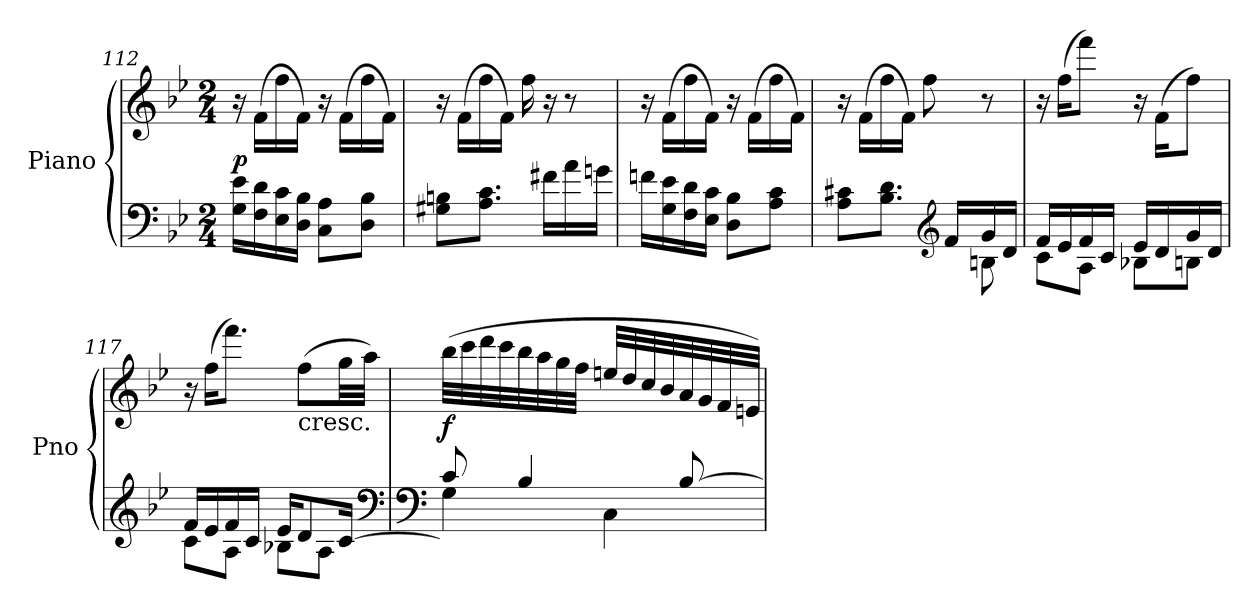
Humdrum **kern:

**kern	**kern	**dynam
*part1	*part1	*part1
*staff2	*staff1	*staff1/2
*I"Piano	*	*
*I'Pno	*	*
*clefF4	*clefG2	*
*k[b-e-]	*k[b-e-]	*
*B-:	*B-:	*
*M2/4	*M2/4	*
=112	=112	=112
!	!	!LO:DY:b
16G\ 16e-\LL	16r	p
16F\ 16d\	(16f\LL	.
16E-\ 16c\	16ff\	.
16D\ 16B-\JJ	16f\JJ)	.
8C\ 8A\L	16r	.
.	(16f\LL	.
8D\ 8B-\J	16ff\	.
.	16f\JJ)	.
=113	=113	=113
8G#X\ 8Bn\L	16r	.
.	(16f\LL	.
8.A\ 8.c\J	16ff\	.
.	16f\JJ)	.
.	16ff\	.
16f#X\LL	16r	.
16a\	8r	.
16gn\JJ	.	.
!!LO:LB:g=z
=114	=114	=114
16fn\LL	16r	.
16G\ 16e-\	(16f\LL	.
16F\ 16d\	16ff\	.
16E-\ 16c\JJ	16f\JJ)	.
8D\ 8B-\L	16r	.
.	(16f\LL	.
8A\ 8c\J	16ff\	.
.	16f\JJ)	.
=115	=115	=115
*^	*	*
8A\ 8c#X\L	4.ryy	16r	.
.	.	(16f\LL	.
8.B-\ 8.d\J	.	16ff\	.
.	.	16f\JJ)	.
.	.	8ff\	.
*clefG2	*	*	*
16f/LL	.	.	.
16g/	8Bn\	8r	.
16d/JJ	.	.	.
=116	=116	=116	=116
16f/LL	8c\L	16r	.
16e-/	.	(16ff\KL	.
16f/	8A\J	8fff\J)	.
16c/JJ	.	.	.
16e-/LL	8B-X\L	16r	.
16d/	.	(16f\KL	.
16g/	8Bn\J	8ff\J)	.
16d/JJ	.	.	.
=117	=117	=117	=117
16f/LL	8c\L	16r	.
16e-/	.	(16ff\KL	.
16f/	8A\J	8.fff\J)	.
16c/JJ	.	.	.
16e-/KL	8B-X\L	.	.
!	!	!LO:TX:b:t=cresc.	!
8d/	.	(8ff\L	.
.	8A\J	.	.
[16c/Jk	.	32gg\LL	.
.	.	32aa\JJJ)	.
*clefF4	*	*	*
!!LO:LB:g=z
=118	=118	=118	=118
*clefF4	*	*	*
!	!	!	!LO:DY:b
8c/]	4G\	(32bb-\LLL	f
.	.	32ccc\	.
.	.	32ddd\	.
.	.	32ccc\	.
4B-/	.	32bb-\	.
.	.	32aa\	.
.	.	32gg\	.
.	.	32ff\JJJ	.
.	4C\	32een/LLL	.
.	.	32dd/	.
.	.	32cc/	.
.	.	32b-/	.
[8B-/	.	32a/	.
.	.	32g/	.
.	.	32f/	.
.	.	32en/JJJ)	.
*v	*v	*	*
=	=	=
*-	*-	*-
